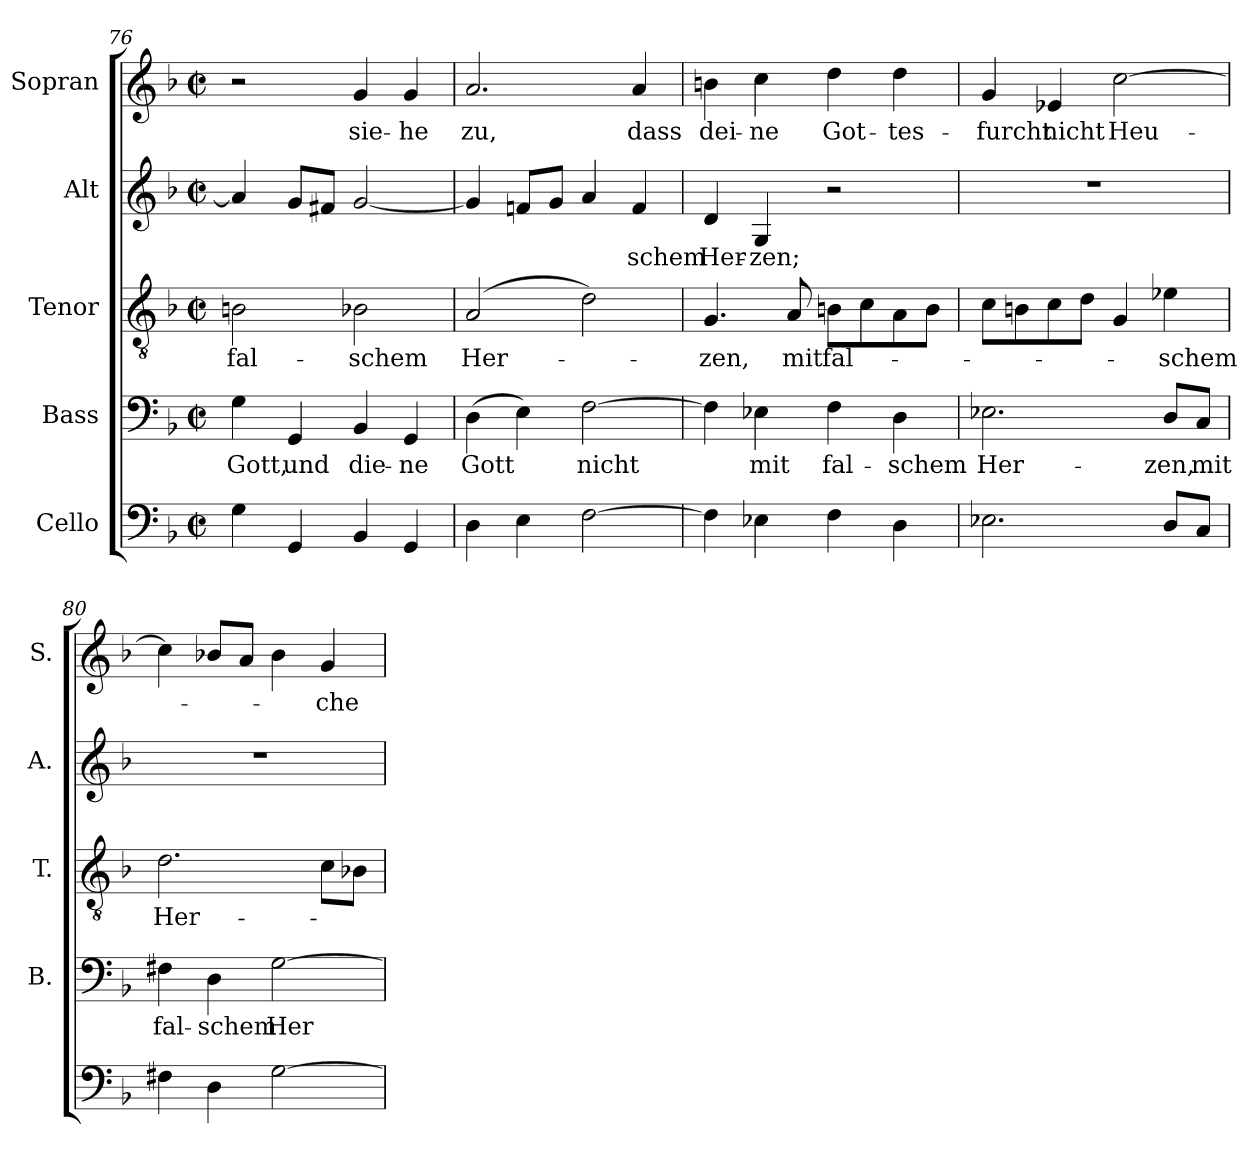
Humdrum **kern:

**kern	**kern	**text	**kern	**text	**kern	**text	**kern	**text
*part5	*part4	*part4	*part3	*part3	*part2	*part2	*part1	*part1
*staff5	*staff4	*staff4	*staff3	*staff3	*staff2	*staff2	*staff1	*staff1
*I"Cello	*I"Bass	*	*I"Tenor	*	*I"Alt	*	*I"Sopran	*
*	*I'B.	*	*I'T.	*	*I'A.	*	*I'S.	*
*clefF4	*clefF4	*	*clefGv2	*	*clefG2	*	*clefG2	*
*	*	*	*ITrd7c12	*	*	*	*	*
*k[b-]	*k[b-]	*	*k[b-]	*	*k[b-]	*	*k[b-]	*
*F:	*F:	*	*F:	*	*F:	*	*F:	*
*M2/2	*M2/2	*	*M2/2	*	*M2/2	*	*M2/2	*
*met(c|)	*met(c|)	*	*met(c|)	*	*met(c|)	*	*met(c|)	*
=76	=76	=76	=76	=76	=76	=76	=76	=76
!	!	!LO:LY:b:color=#000000	!	!	!	!	!	!
!	!	!	!	!LO:LY:b:color=#000000	!	!	!	!
4Gi\	4Gi\	Gott,	2BBni\	fal-	4ai/]	.	2r	.
!	!	!LO:LY:b:color=#000000	!	!	!	!	!	!
4GGi/	4GGi/	und	.	.	8gi/L	.	.	.
.	.	.	.	.	8f#Xi/J	.	.	.
!	!	!LO:LY:b:color=#000000	!	!	!	!	!	!
!	!	!	!	!LO:LY:b:color=#000000	!	!	!	!
!	!	!	!	!	!	!	!	!LO:LY:b:color=#000000
4BB-i/	4BB-i/	die-	2BB-Xi\	-schem	[<2gi/	.	4gi/	sie-
!	!	!LO:LY:b:color=#000000	!	!	!	!	!	!
!	!	!	!	!	!	!	!	!LO:LY:b:color=#000000
4GGi/	4GGi/	-ne	.	.	.	.	4gi/	-he
!!LO:PB:g=z
=77	=77	=77	=77	=77	=77	=77	=77	=77
!	!	!LO:LY:b:color=#000000	!	!	!	!	!	!
!	!	!	!	!LO:LY:b:color=#000000	!	!	!	!
!	!	!	!	!	!	!	!	!LO:LY:b:color=#000000
4Di\	(4Di\	Gott	(2AAi/	Her-	4gi/]	.	2.ai/	zu,
4Ei\	4Ei\)	.	.	.	8fni/L	.	.	.
.	.	.	.	.	8gi/J	.	.	.
!	!	!LO:LY:b:color=#000000	!	!	!	!	!	!
[>2Fi\	[>2Fi\	nicht	2Di\)	.	4ai/	.	.	.
!	!	!	!	!	!	!LO:LY:b:color=#000000	!	!
!	!	!	!	!	!	!	!	!LO:LY:b:color=#000000
.	.	.	.	.	4fi/	-schem	4ai/	dass
=78	=78	=78	=78	=78	=78	=78	=78	=78
!	!	!	!	!LO:LY:b:color=#000000	!	!	!	!
!	!	!	!	!	!	!LO:LY:b:color=#000000	!	!
!	!	!	!	!	!	!	!	!LO:LY:b:color=#000000
4Fi\]	4Fi\]	.	4.GGi/	-zen,	4di/	Her-	4bni\	dei-
!	!	!LO:LY:b:color=#000000	!	!	!	!	!	!
!	!	!	!	!	!	!LO:LY:b:color=#000000	!	!
!	!	!	!	!	!	!	!	!LO:LY:b:color=#000000
4E-Xi\	4E-Xi\	mit	.	.	4Gi/	-zen;	4cci\	-ne
!	!	!	!	!LO:LY:b:color=#000000	!	!	!	!
.	.	.	8AAi/	mit	.	.	.	.
!	!	!LO:LY:b:color=#000000	!	!	!	!	!	!
!	!	!	!	!LO:LY:b:color=#000000	!	!	!	!
!	!	!	!	!	!	!	!	!LO:LY:b:color=#000000
4Fi\	4Fi\	fal-	8BBni\L	fal-	2r	.	4ddi\	Got-
.	.	.	8Ci\	.	.	.	.	.
!	!	!LO:LY:b:color=#000000	!	!	!	!	!	!
!	!	!	!	!	!	!	!	!LO:LY:b:color=#000000
4Di\	4Di\	-schem	8AAi\	.	.	.	4ddi\	-tes-
.	.	.	8BBi\J	.	.	.	.	.
=79	=79	=79	=79	=79	=79	=79	=79	=79
!	!	!LO:LY:b:color=#000000	!	!	!	!	!	!
!	!	!	!	!	!	!	!	!LO:LY:b:color=#000000
2.E-Xi\	2.E-Xi\	Her-	8Ci\L	.	1r	.	4gi/	-furcht
.	.	.	8BBni\	.	.	.	.	.
!	!	!	!	!	!	!	!	!LO:LY:b:color=#000000
.	.	.	8Ci\	.	.	.	4e-Xi/	nicht
.	.	.	8Di\J	.	.	.	.	.
!	!	!	!	!	!	!	!	!LO:LY:b:color=#000000
.	.	.	4GGi/	.	.	.	[>2cci\	Heu-
!	!	!LO:LY:b:color=#000000	!	!	!	!	!	!
!	!	!	!	!LO:LY:b:color=#000000	!	!	!	!
8Di/L	8Di/L	-zen,	4E-Xi\	-schem	.	.	.	.
!	!	!LO:LY:b:color=#000000	!	!	!	!	!	!
8Ci/J	8Ci/J	mit	.	.	.	.	.	.
=80	=80	=80	=80	=80	=80	=80	=80	=80
!	!	!LO:LY:b:color=#000000	!	!	!	!	!	!
!	!	!	!	!LO:LY:b:color=#000000	!	!	!	!
4F#Xi\	4F#Xi\	fal-	2.Di\	Her-	1r	.	4cci\]	.
!	!	!LO:LY:b:color=#000000	!	!	!	!	!	!
4Di\	4Di\	-schem	.	.	.	.	8b-Xi/L	.
.	.	.	.	.	.	.	8ai/J	.
!	!	!LO:LY:b:color=#000000	!	!	!	!	!	!
[>2Gi\	[>2Gi\	Her-	.	.	.	.	4b-i\	.
!	!	!	!	!	!	!	!	!LO:LY:b:color=#000000
.	.	.	8Ci\L	.	.	.	4gi/	-che-
.	.	.	8BB-Xi\J	.	.	.	.	.
=	=	=	=	=	=	=	=	=
*-	*-	*-	*-	*-	*-	*-	*-	*-
